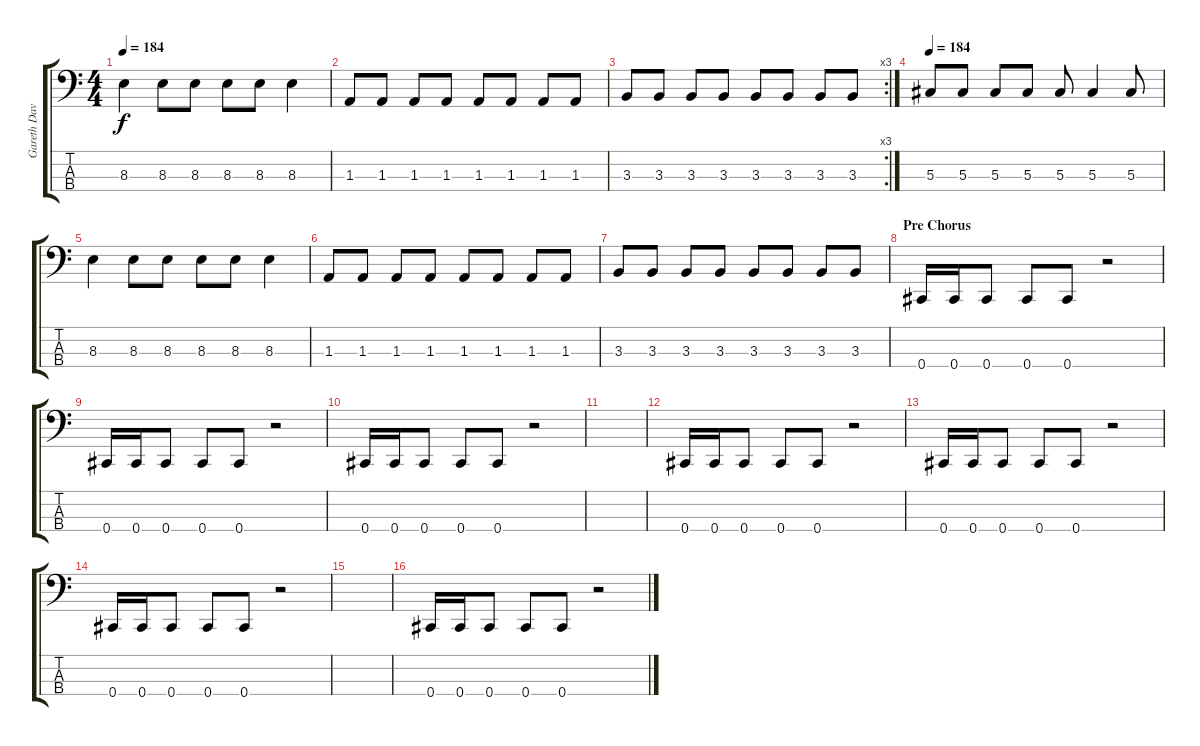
\track ("Gareth Davies" "Gareth Dav") {instrument electricbasspick}
\staff {score tabs}
\tuning (Gb2 Db2 Ab1 Db1) {hide}
\ts (4 4)
\tempo 184
\clef f4
\ks c
8.3.4{dy f} 8.3.8 8.3.8 8.3.8 8.3.8 8.3.4 |
1.3.8 1.3.8 1.3.8 1.3.8 1.3.8 1.3.8 1.3.8 1.3.8 |
\rc 3
3.3.8 3.3.8 3.3.8 3.3.8 3.3.8 3.3.8 3.3.8 3.3.8 |
\tempo 184
5.3.8 5.3.8 5.3.8 5.3.8 5.3.8 5.3.4 5.3.8 |
8.3.4 8.3.8 8.3.8 8.3.8 8.3.8 8.3.4 |
1.3.8 1.3.8 1.3.8 1.3.8 1.3.8 1.3.8 1.3.8 1.3.8 |
3.3.8 3.3.8 3.3.8 3.3.8 3.3.8 3.3.8 3.3.8 3.3.8 |
\section ("" "Pre Chorus")
0.4.16 0.4.16 0.4.8 0.4.8 0.4.8 r.2 |
0.4.16 0.4.16 0.4.8 0.4.8 0.4.8 r.2 |
0.4.16 0.4.16 0.4.8 0.4.8 0.4.8 r.2 |
|
0.4.16 0.4.16 0.4.8 0.4.8 0.4.8 r.2 |
0.4.16 0.4.16 0.4.8 0.4.8 0.4.8 r.2 |
0.4.16 0.4.16 0.4.8 0.4.8 0.4.8 r.2 |
|
0.4.16 0.4.16 0.4.8 0.4.8 0.4.8 r.2
